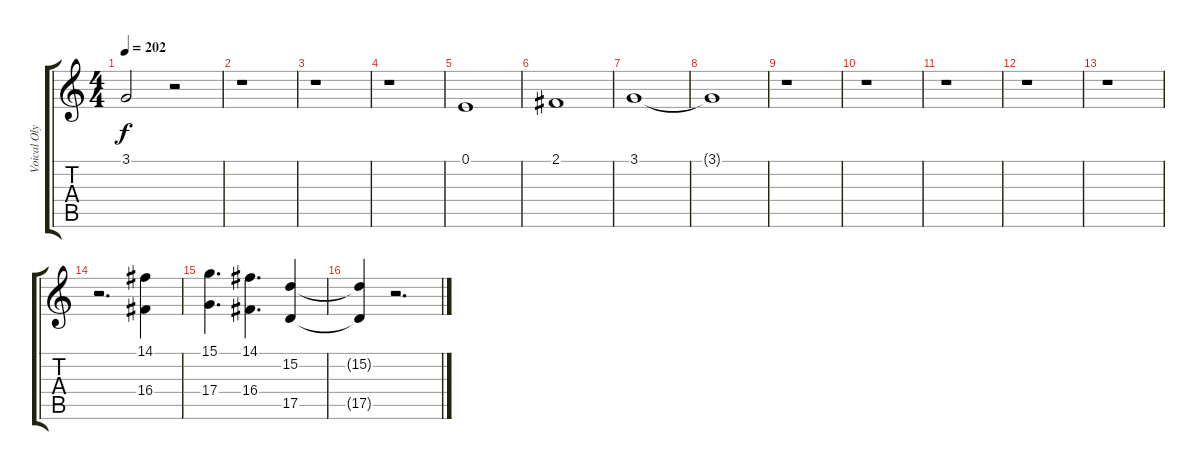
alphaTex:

\track ("Voical Olya" "Voical Oly") {instrument stringensemble1}
\staff {score tabs}
\tuning (E4 B3 G3 D3 A2 E2) {hide}
\ts (4 4)
\tempo 202
\clef g2
\ks c
3.1{t}.2{dy f} r.2 |
r.1 |
r.1 |
r.1 |
0.1.1 |
2.1.1 |
3.1.1 |
3.1{t}.1 |
r.1 |
r.1 |
r.1 |
r.1 |
r.1 |
r.2{d} (14.1 16.4).4 |
(15.1 17.4).4{d} (14.1 16.4).4{d} (15.2 17.5).4 |
(15.2{t} 17.5{t}).4 r.2{d}
